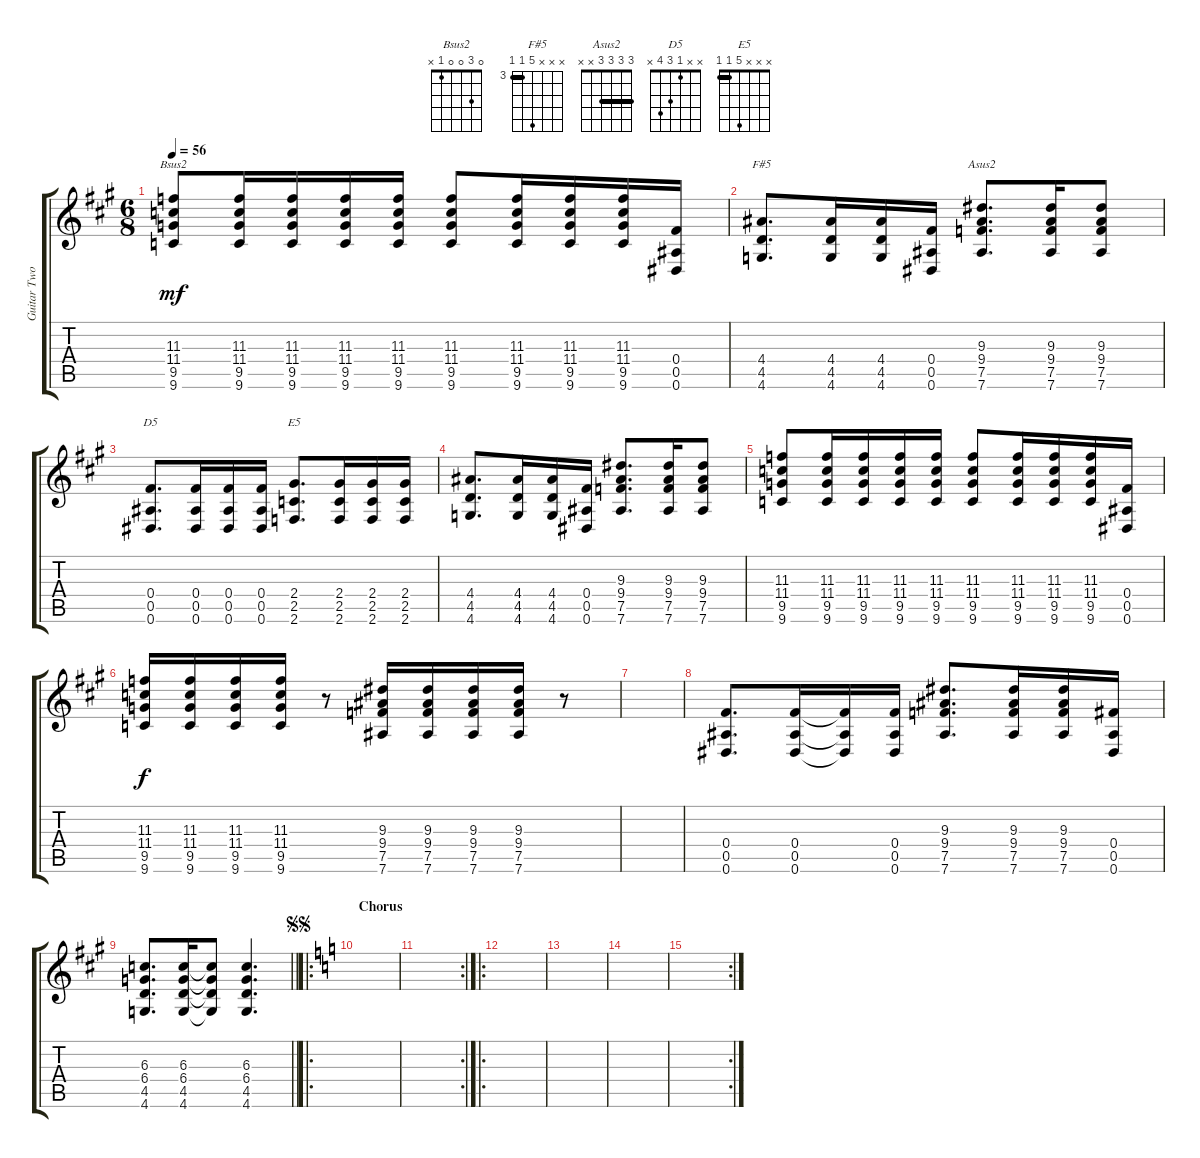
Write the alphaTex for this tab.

\track ("Guitar Two" "Guitar Two") {instrument distortionguitar}
\staff {score tabs}
\tuning (Db4 Ab3 Db3 Gb3 Bb2 Eb2) {hide}
\chord ("Bsus2" 0 3 0 0 1 x)
\chord ("F#5" x x x 7 3 3) {firstfret 3 barre 3}
\chord ("Asus2" 3 3 3 3 x x) {barre 3}
\chord ("D5" x x 1 3 4 x)
\chord ("E5" x x x 5 1 1) {barre 1}
\ts (6 8)
\tempo 56
\clef g2
\ks a
(11.3 11.4 9.5 9.6).8{ch "Bsus2" dy mf} (11.3 11.4 9.5 9.6).16 (11.3 11.4 9.5 9.6).16 (11.3 11.4 9.5 9.6).16 (11.3 11.4 9.5 9.6).16 (11.3 11.4 9.5 9.6).8 (11.3 11.4 9.5 9.6).16 (11.3 11.4 9.5 9.6).16 (11.3 11.4 9.5 9.6).16 (0.4 0.5 0.6).16 |
(4.4 4.5 4.6).8{d ch "F#5"} (4.4 4.5 4.6).16 (4.4 4.5 4.6).16 (0.4 0.5 0.6).16 (9.3 9.4 7.5 7.6).8{d ch "Asus2"} (9.3 9.4 7.5 7.6).16 (9.3 9.4 7.5 7.6).8 |
(0.4 0.5 0.6).8{d ch "D5"} (0.4 0.5 0.6).16 (0.4 0.5 0.6).16 (0.4 0.5 0.6).16 (2.4 2.5 2.6).8{d ch "E5"} (2.4 2.5 2.6).16 (2.4 2.5 2.6).16 (2.4 2.5 2.6).16 |
(4.4 4.5 4.6).8{d} (4.4 4.5 4.6).16 (4.4 4.5 4.6).16 (0.4 0.5 0.6).16 (9.3 9.4 7.5 7.6).8{d} (9.3 9.4 7.5 7.6).16 (9.3 9.4 7.5 7.6).8 |
(11.3 11.4 9.5 9.6).8 (11.3 11.4 9.5 9.6).16 (11.3 11.4 9.5 9.6).16 (11.3 11.4 9.5 9.6).16 (11.3 11.4 9.5 9.6).16 (11.3 11.4 9.5 9.6).8 (11.3 11.4 9.5 9.6).16 (11.3 11.4 9.5 9.6).16 (11.3 11.4 9.5 9.6).16 (0.4 0.5 0.6).16 |
(11.3 11.4 9.5 9.6).16{dy f} (11.3 11.4 9.5 9.6).16 (11.3 11.4 9.5 9.6).16 (11.3 11.4 9.5 9.6).16 r.8 (9.3 9.4 7.5 7.6).16 (9.3 9.4 7.5 7.6).16 (9.3 9.4 7.5 7.6).16 (9.3 9.4 7.5 7.6).16 r.8 |
|
(0.4 0.5 0.6).8{d} (0.4 0.5 0.6).16 (0.4{t} 0.5{t} 0.6{t}).16 (0.4 0.5 0.6).16 (9.3 9.4 7.5 7.6).8{d} (9.3 9.4 7.5 7.6).16 (9.3 9.4 7.5 7.6).16 (0.4 0.5 0.6).16 |
\barLineRight lightlight
(6.3 6.4 4.5 4.6).8{d} (6.3 6.4 4.5 4.6).16 (6.3{t} 6.4{t} 4.5{t} 4.6{t}).8 (6.3 6.4 4.5 4.6).4{d} |
\ro
\section ("" "Chorus")
\jump segnosegno
\ks c
|
\rc 2
|
\ro
|
|
|
\rc 2
